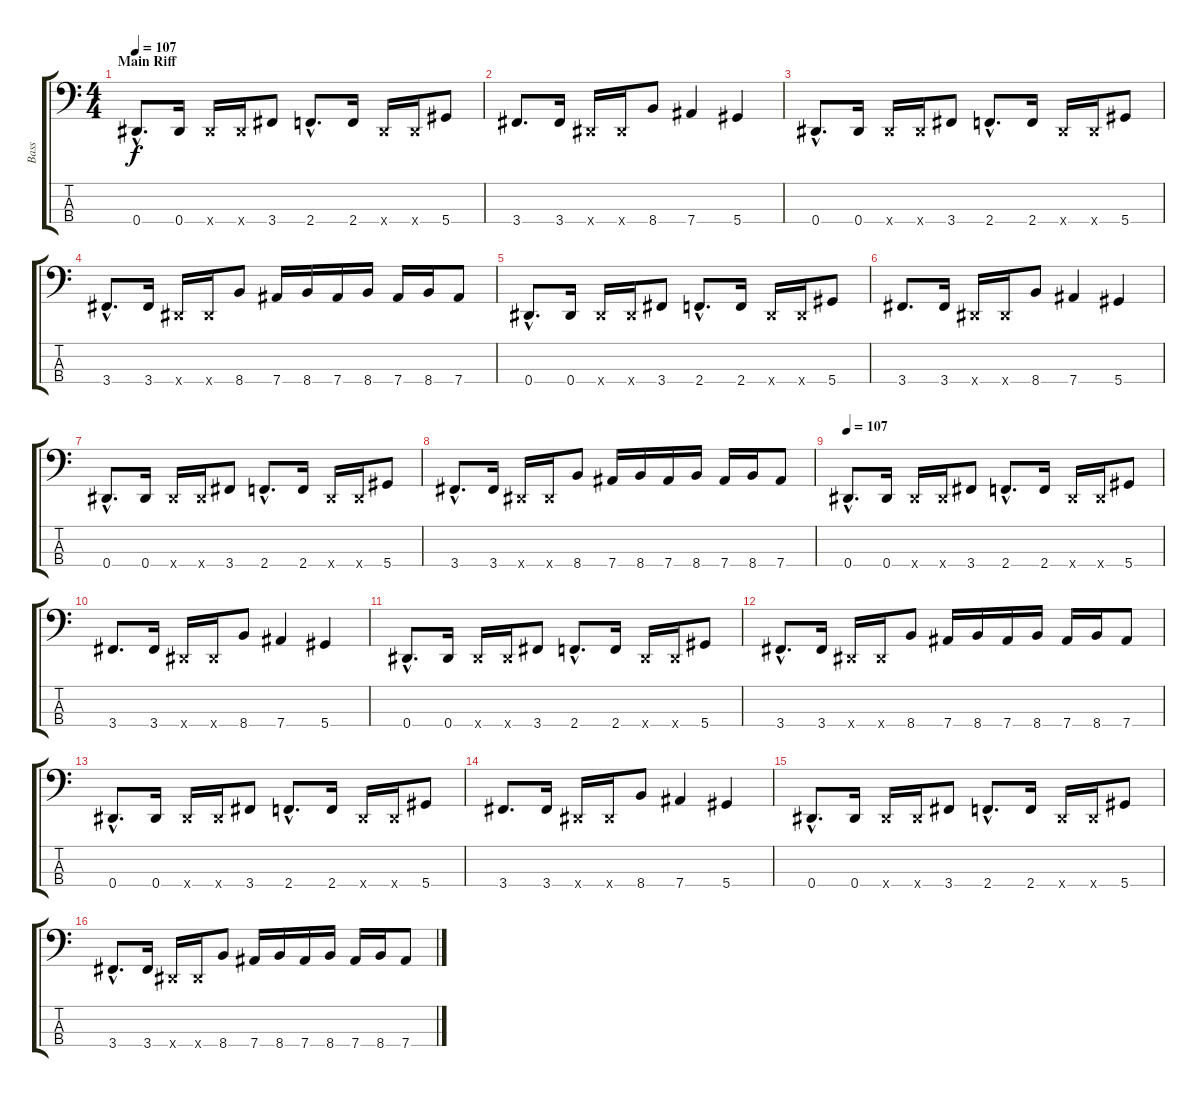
\track ("Bass" "Bass") {instrument electricbasspick}
\staff {score tabs}
\tuning (Gb2 Db2 Ab1 Eb1) {hide}
\ts (4 4)
\section ("" "Main Riff")
\tempo 107
\clef f4
\ks c
0.4{hac}.8{d dy f} 0.4.16 0.4{x}.16 0.4{x}.16 3.4.8 2.4{hac}.8{d} 2.4.16 0.4{x}.16 0.4{x}.16 5.4.8 |
3.4.8{d} 3.4.16 0.4{x}.16 0.4{x}.16 8.4.8 7.4.4 5.4.4 |
0.4{hac}.8{d} 0.4.16 0.4{x}.16 0.4{x}.16 3.4.8 2.4{hac}.8{d} 2.4.16 0.4{x}.16 0.4{x}.16 5.4.8 |
3.4{hac}.8{d} 3.4.16 0.4{x}.16 0.4{x}.16 8.4.8 7.4.16 8.4.16 7.4.16 8.4.16 7.4.16 8.4.16 7.4.8 |
0.4{hac}.8{d} 0.4.16 0.4{x}.16 0.4{x}.16 3.4.8 2.4{hac}.8{d} 2.4.16 0.4{x}.16 0.4{x}.16 5.4.8 |
3.4.8{d} 3.4.16 0.4{x}.16 0.4{x}.16 8.4.8 7.4.4 5.4.4 |
0.4{hac}.8{d} 0.4.16 0.4{x}.16 0.4{x}.16 3.4.8 2.4{hac}.8{d} 2.4.16 0.4{x}.16 0.4{x}.16 5.4.8 |
3.4{hac}.8{d} 3.4.16 0.4{x}.16 0.4{x}.16 8.4.8 7.4.16 8.4.16 7.4.16 8.4.16 7.4.16 8.4.16 7.4.8 |
\tempo 107
0.4{hac}.8{d} 0.4.16 0.4{x}.16 0.4{x}.16 3.4.8 2.4{hac}.8{d} 2.4.16 0.4{x}.16 0.4{x}.16 5.4.8 |
3.4.8{d} 3.4.16 0.4{x}.16 0.4{x}.16 8.4.8 7.4.4 5.4.4 |
0.4{hac}.8{d} 0.4.16 0.4{x}.16 0.4{x}.16 3.4.8 2.4{hac}.8{d} 2.4.16 0.4{x}.16 0.4{x}.16 5.4.8 |
3.4{hac}.8{d} 3.4.16 0.4{x}.16 0.4{x}.16 8.4.8 7.4.16 8.4.16 7.4.16 8.4.16 7.4.16 8.4.16 7.4.8 |
0.4{hac}.8{d} 0.4.16 0.4{x}.16 0.4{x}.16 3.4.8 2.4{hac}.8{d} 2.4.16 0.4{x}.16 0.4{x}.16 5.4.8 |
3.4.8{d} 3.4.16 0.4{x}.16 0.4{x}.16 8.4.8 7.4.4 5.4.4 |
0.4{hac}.8{d} 0.4.16 0.4{x}.16 0.4{x}.16 3.4.8 2.4{hac}.8{d} 2.4.16 0.4{x}.16 0.4{x}.16 5.4.8 |
3.4{hac}.8{d} 3.4.16 0.4{x}.16 0.4{x}.16 8.4.8 7.4.16 8.4.16 7.4.16 8.4.16 7.4.16 8.4.16 7.4.8
